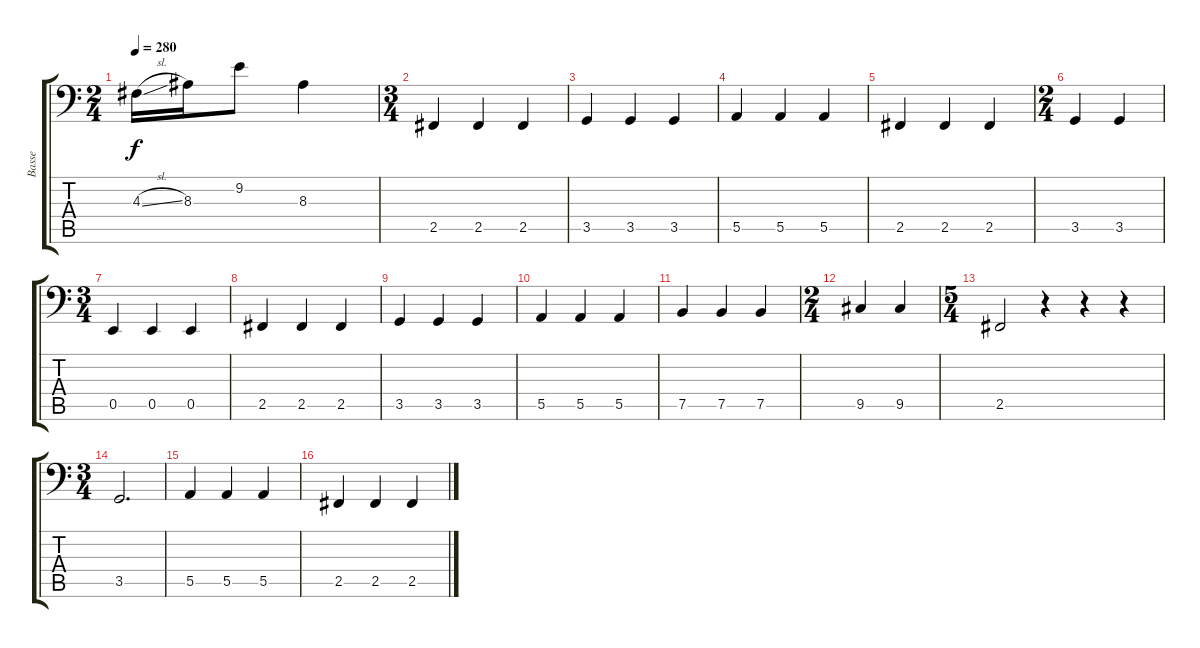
\track ("Basse" "Basse") {instrument electricbassfinger}
\staff {score tabs}
\tuning (C3 G2 D2 A1 E1 B0) {hide}
\ts (2 4)
\tempo 280
\clef f4
\ks c
4.3{sl}.16{dy f} 8.3.16 9.2.8 8.3.4 |
\ts (3 4)
2.5.4 2.5.4 2.5.4 |
3.5.4 3.5.4 3.5.4 |
5.5.4 5.5.4 5.5.4 |
2.5.4 2.5.4 2.5.4 |
\ts (2 4)
3.5.4 3.5.4 |
\ts (3 4)
0.5.4 0.5.4 0.5.4 |
2.5.4 2.5.4 2.5.4 |
3.5.4 3.5.4 3.5.4 |
5.5.4 5.5.4 5.5.4 |
7.5.4 7.5.4 7.5.4 |
\ts (2 4)
9.5.4 9.5.4 |
\ts (5 4)
2.5.2 r.4 r.4 r.4 |
\ts (3 4)
3.5.2{d} |
5.5.4 5.5.4 5.5.4 |
2.5.4 2.5.4 2.5.4
